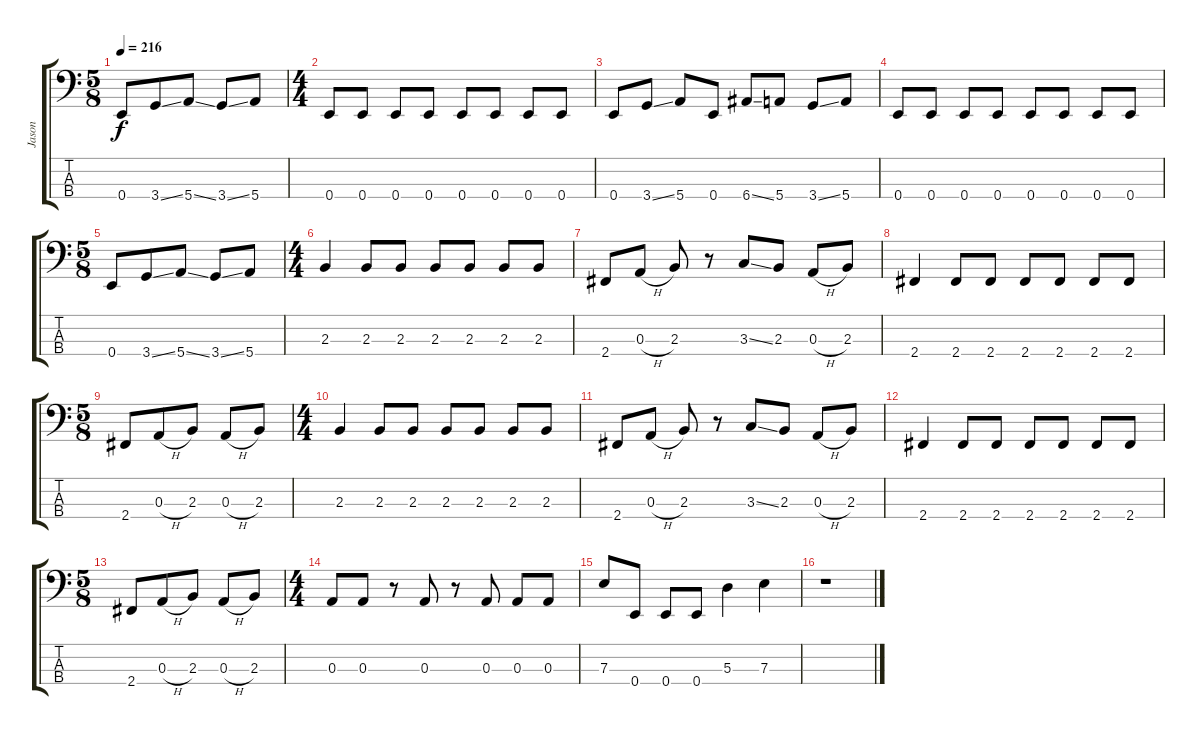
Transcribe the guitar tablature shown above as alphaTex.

\track ("Jason" "Jason") {instrument electricbasspick}
\staff {score tabs}
\tuning (G2 D2 A1 E1) {hide}
\ts (5 8)
\tempo 216
\clef f4
\ks c
0.4.8{dy f} 3.4{ss}.8 5.4{ss}.8 3.4{ss}.8 5.4.8 |
\ts (4 4)
0.4.8 0.4.8 0.4.8 0.4.8 0.4.8 0.4.8 0.4.8 0.4.8 |
0.4.8 3.4{ss}.8 5.4.8 0.4.8 6.4{ss}.8 5.4.8 3.4{ss}.8 5.4.8 |
0.4.8 0.4.8 0.4.8 0.4.8 0.4.8 0.4.8 0.4.8 0.4.8 |
\ts (5 8)
0.4.8 3.4{ss}.8 5.4{ss}.8 3.4{ss}.8 5.4.8 |
\ts (4 4)
2.3.4 2.3.8 2.3.8 2.3.8 2.3.8 2.3.8 2.3.8 |
2.4.8 0.3{h}.8 2.3.8 r.8 3.3{ss}.8 2.3.8 0.3{h}.8 2.3.8 |
2.4.4 2.4.8 2.4.8 2.4.8 2.4.8 2.4.8 2.4.8 |
\ts (5 8)
2.4.8 0.3{h}.8 2.3.8 0.3{h}.8 2.3.8 |
\ts (4 4)
2.3.4 2.3.8 2.3.8 2.3.8 2.3.8 2.3.8 2.3.8 |
2.4.8 0.3{h}.8 2.3.8 r.8 3.3{ss}.8 2.3.8 0.3{h}.8 2.3.8 |
2.4.4 2.4.8 2.4.8 2.4.8 2.4.8 2.4.8 2.4.8 |
\ts (5 8)
2.4.8 0.3{h}.8 2.3.8 0.3{h}.8 2.3.8 |
\ts (4 4)
0.3.8 0.3.8 r.8 0.3.8 r.8 0.3.8 0.3.8 0.3.8 |
7.3.8 0.4.8 0.4.8 0.4.8 5.3.4 7.3.4 |
r.1
